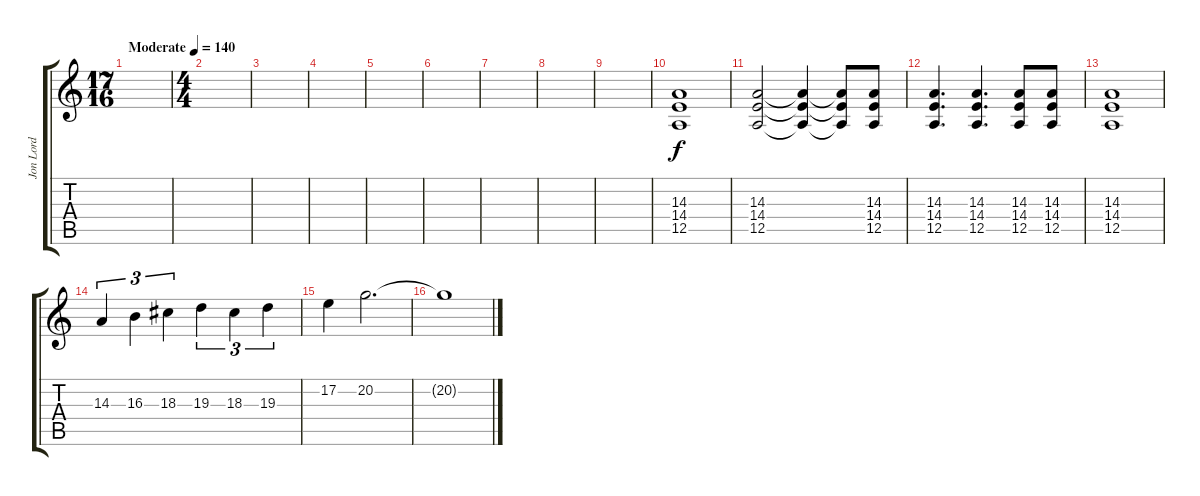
\track ("Jon Lord" "Jon Lord") {instrument drawbarorgan}
\staff {score tabs}
\tuning (E4 B3 G3 D3 A2 E2) {hide}
\ts (17 16)
\tempo (140 "Moderate")
\clef g2
\ks c
|
\ts (4 4)
|
|
|
|
|
|
|
|
(14.3 14.4 12.5).1 |
(14.3 14.4 12.5).2 (14.3{t} 14.4{t} 12.5{t}).4 (14.3{t} 14.4{t} 12.5{t}).8 (14.3 14.4 12.5).8 |
(14.3 14.4 12.5).4{d} (14.3 14.4 12.5).4{d} (14.3 14.4 12.5).8 (14.3 14.4 12.5).8 |
(14.3 14.4 12.5).1 |
14.3.4{tu (3 2) volume 16} 16.3.4{tu (3 2)} 18.3.4{tu (3 2)} 19.3.4{tu (3 2)} 18.3.4{tu (3 2)} 19.3.4{tu (3 2)} |
17.2.4 20.2.2{d} |
20.2{t}.1
